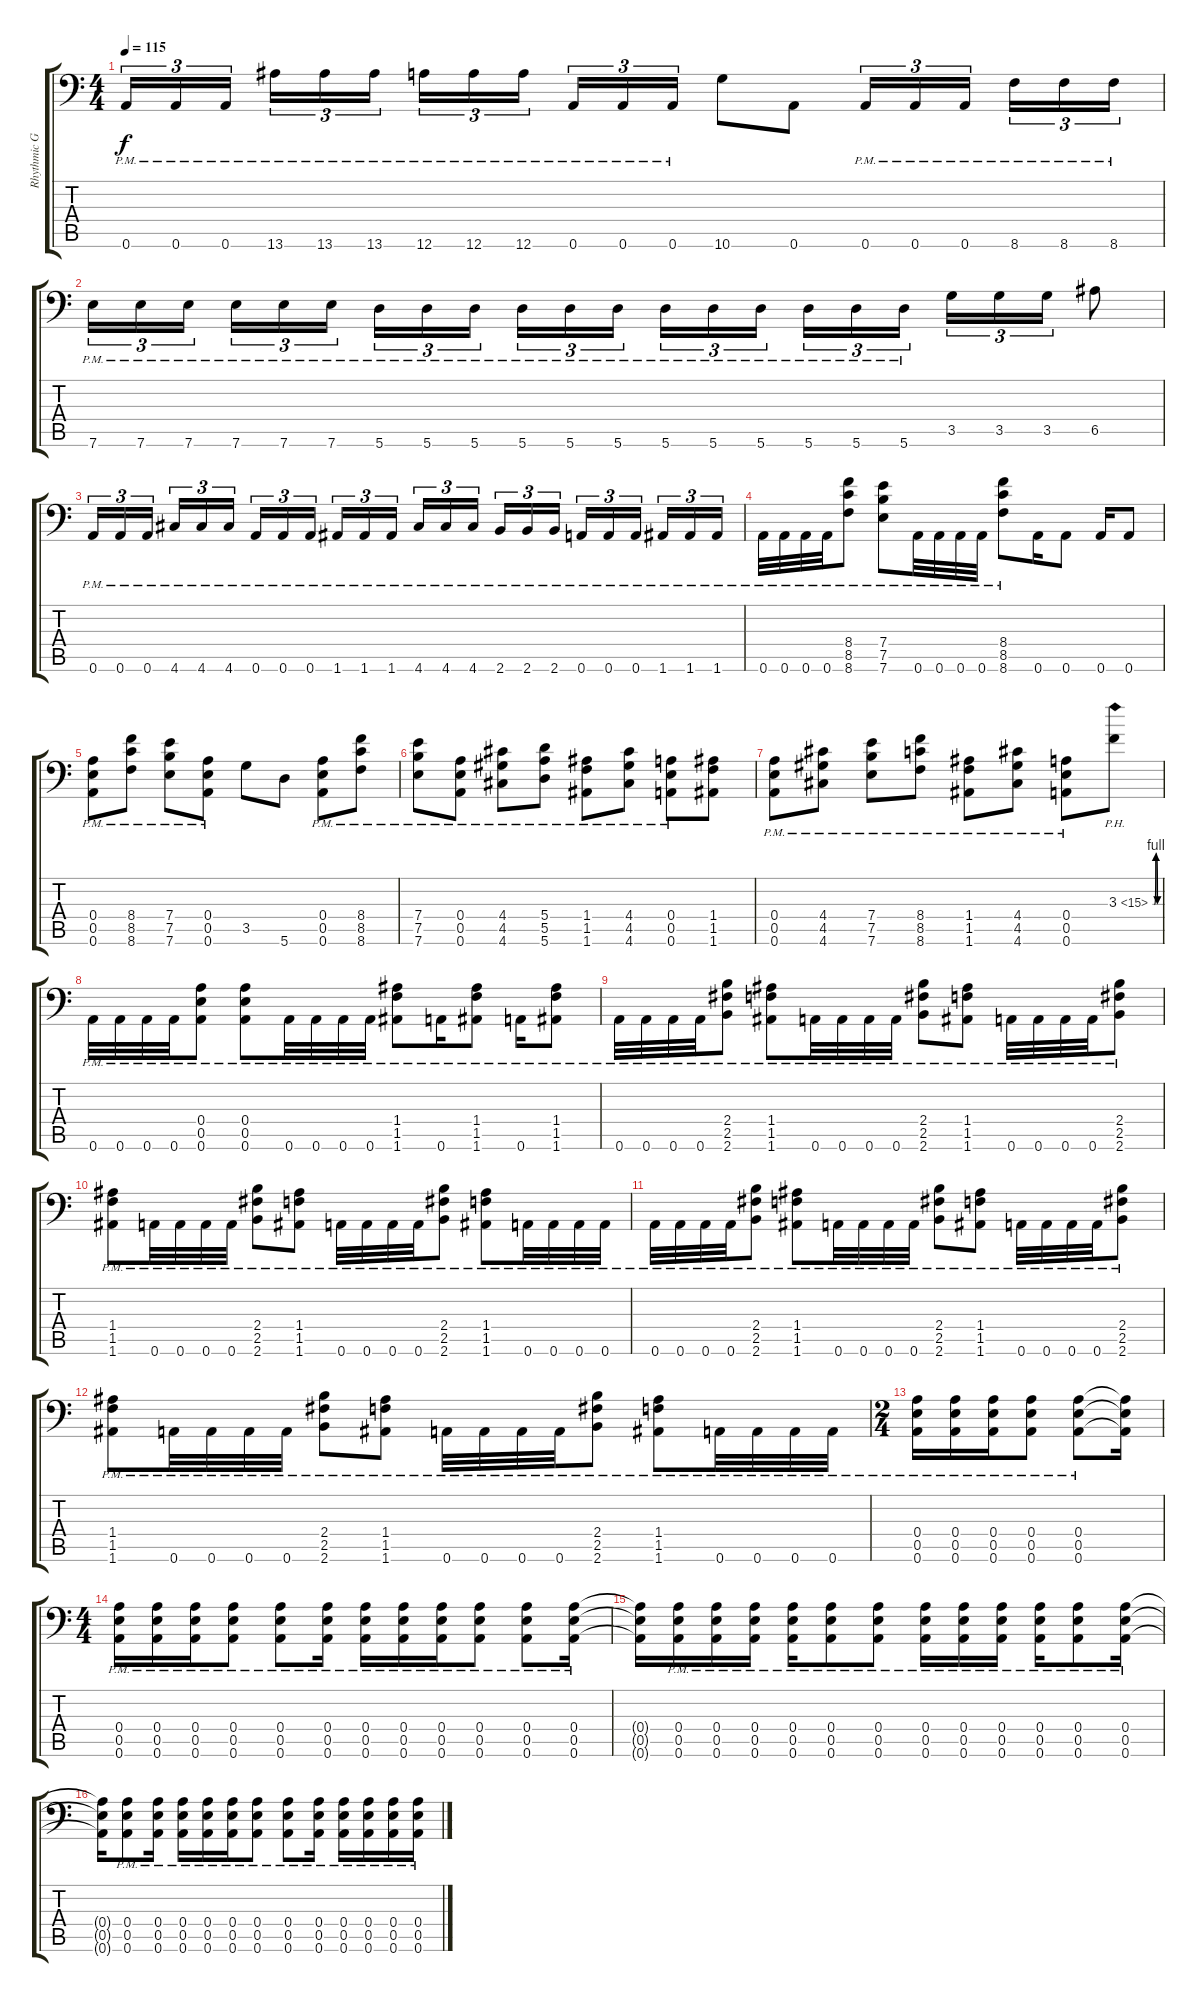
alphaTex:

\track ("Rhythmic Guitar" "Rhythmic G") {instrument distortionguitar}
\staff {score tabs}
\tuning (B3 Gb3 D3 A2 E2 A1) {hide}
\ts (4 4)
\tempo 115
\clef f4
\ks c
0.6{pm}.16{tu (3 2) dy f} 0.6{pm}.16{tu (3 2)} 0.6{pm}.16{tu (3 2) beam splitsecondary} 13.6{pm}.16{tu (3 2)} 13.6{pm}.16{tu (3 2)} 13.6{pm}.16{tu (3 2)} 12.6{pm}.16{tu (3 2)} 12.6{pm}.16{tu (3 2)} 12.6{pm}.16{tu (3 2) beam splitsecondary} 0.6{pm}.16{tu (3 2)} 0.6{pm}.16{tu (3 2)} 0.6{pm}.16{tu (3 2)} 10.6.8 0.6.8 0.6{pm}.16{tu (3 2)} 0.6{pm}.16{tu (3 2)} 0.6{pm}.16{tu (3 2) beam splitsecondary} 8.6{pm}.16{tu (3 2)} 8.6{pm}.16{tu (3 2)} 8.6{pm}.16{tu (3 2)} |
7.6{pm}.16{tu (3 2)} 7.6{pm}.16{tu (3 2)} 7.6{pm}.16{tu (3 2) beam splitsecondary} 7.6{pm}.16{tu (3 2)} 7.6{pm}.16{tu (3 2)} 7.6{pm}.16{tu (3 2)} 5.6{pm}.16{tu (3 2)} 5.6{pm}.16{tu (3 2)} 5.6{pm}.16{tu (3 2) beam splitsecondary} 5.6{pm}.16{tu (3 2)} 5.6{pm}.16{tu (3 2)} 5.6{pm}.16{tu (3 2)} 5.6{pm}.16{tu (3 2)} 5.6{pm}.16{tu (3 2)} 5.6{pm}.16{tu (3 2) beam splitsecondary} 5.6{pm}.16{tu (3 2)} 5.6{pm}.16{tu (3 2)} 5.6{pm}.16{tu (3 2)} 3.5.16{tu (3 2)} 3.5.16{tu (3 2)} 3.5.16{tu (3 2)} 6.5.8 |
0.6{pm}.16{tu (3 2)} 0.6{pm}.16{tu (3 2)} 0.6{pm}.16{tu (3 2) beam splitsecondary} 4.6{pm}.16{tu (3 2)} 4.6{pm}.16{tu (3 2)} 4.6{pm}.16{tu (3 2)} 0.6{pm}.16{tu (3 2)} 0.6{pm}.16{tu (3 2)} 0.6{pm}.16{tu (3 2) beam splitsecondary} 1.6{pm}.16{tu (3 2)} 1.6{pm}.16{tu (3 2)} 1.6{pm}.16{tu (3 2)} 4.6{pm}.16{tu (3 2)} 4.6{pm}.16{tu (3 2)} 4.6{pm}.16{tu (3 2) beam splitsecondary} 2.6{pm}.16{tu (3 2)} 2.6{pm}.16{tu (3 2)} 2.6{pm}.16{tu (3 2)} 0.6{pm}.16{tu (3 2)} 0.6{pm}.16{tu (3 2)} 0.6{pm}.16{tu (3 2) beam splitsecondary} 1.6{pm}.16{tu (3 2)} 1.6{pm}.16{tu (3 2)} 1.6{pm}.16{tu (3 2)} |
0.6{pm}.32 0.6{pm}.32 0.6{pm}.32 0.6{pm}.32 (8.4{pm} 8.5{pm} 8.6{pm}).8 (7.4{pm} 7.5{pm} 7.6{pm}).8 0.6{pm}.32 0.6{pm}.32 0.6{pm}.32 0.6{pm}.32 (8.4{pm} 8.5{pm} 8.6{pm}).8 0.6.16 0.6.8 0.6.16 0.6.8 |
(0.4{pm} 0.5{pm} 0.6{pm}).8 (8.4{pm} 8.5{pm} 8.6{pm}).8 (7.4{pm} 7.5{pm} 7.6{pm}).8 (0.4{pm} 0.5{pm} 0.6{pm}).8 3.5.8 5.6.8 (0.4{pm} 0.5{pm} 0.6{pm}).8 (8.4{pm} 8.5{pm} 8.6{pm}).8 |
(7.4{pm} 7.5{pm} 7.6{pm}).8 (0.4{pm} 0.5{pm} 0.6{pm}).8 (4.4{pm} 4.5{pm} 4.6{pm}).8 (5.4{pm} 5.5{pm} 5.6{pm}).8 (1.4{pm} 1.5{pm} 1.6{pm}).8 (4.4{pm} 4.5{pm} 4.6{pm}).8 (0.4{pm} 0.5{pm} 0.6{pm}).8 (1.4 1.5 1.6).8 |
(0.4{pm} 0.5{pm} 0.6{pm}).8 (4.4{pm} 4.5{pm} 4.6{pm}).8 (7.4{pm} 7.5{pm} 7.6{pm}).8 (8.4{pm} 8.5{pm} 8.6{pm}).8 (1.4{pm} 1.5{pm} 1.6{pm}).8 (4.4{pm} 4.5{pm} 4.6{pm}).8 (0.4{pm} 0.5{pm} 0.6{pm}).8 3.3{be (custom 0 0 15 0 30 4 45 0 60 0) ph 12}.8 |
0.6{pm}.32 0.6{pm}.32 0.6{pm}.32 0.6{pm}.32 (0.4{pm} 0.5{pm} 0.6{pm}).8 (0.4{pm} 0.5{pm} 0.6{pm}).8 0.6{pm}.32 0.6{pm}.32 0.6{pm}.32 0.6{pm}.32 (1.4{pm} 1.5{pm} 1.6{pm}).8 0.6{pm}.16 (1.4{pm} 1.5{pm} 1.6{pm}).8 0.6{pm}.16 (1.4{pm} 1.5{pm} 1.6{pm}).8 |
0.6{pm}.32 0.6{pm}.32 0.6{pm}.32 0.6{pm}.32 (2.4{pm} 2.5{pm} 2.6{pm}).8 (1.4{pm} 1.5{pm} 1.6{pm}).8 0.6{pm}.32 0.6{pm}.32 0.6{pm}.32 0.6{pm}.32 (2.4{pm} 2.5{pm} 2.6{pm}).8 (1.4{pm} 1.5{pm} 1.6{pm}).8 0.6{pm}.32 0.6{pm}.32 0.6{pm}.32 0.6{pm}.32 (2.4{pm} 2.5{pm} 2.6{pm}).8 |
(1.4{pm} 1.5{pm} 1.6{pm}).8 0.6{pm}.32 0.6{pm}.32 0.6{pm}.32 0.6{pm}.32 (2.4{pm} 2.5{pm} 2.6{pm}).8 (1.4{pm} 1.5{pm} 1.6{pm}).8 0.6{pm}.32 0.6{pm}.32 0.6{pm}.32 0.6{pm}.32 (2.4{pm} 2.5{pm} 2.6{pm}).8 (1.4{pm} 1.5{pm} 1.6{pm}).8 0.6{pm}.32 0.6{pm}.32 0.6{pm}.32 0.6{pm}.32 |
0.6{pm}.32 0.6{pm}.32 0.6{pm}.32 0.6{pm}.32 (2.4{pm} 2.5{pm} 2.6{pm}).8 (1.4{pm} 1.5{pm} 1.6{pm}).8 0.6{pm}.32 0.6{pm}.32 0.6{pm}.32 0.6{pm}.32 (2.4{pm} 2.5{pm} 2.6{pm}).8 (1.4{pm} 1.5{pm} 1.6{pm}).8 0.6{pm}.32 0.6{pm}.32 0.6{pm}.32 0.6{pm}.32 (2.4{pm} 2.5{pm} 2.6{pm}).8 |
(1.4{pm} 1.5{pm} 1.6{pm}).8 0.6{pm}.32 0.6{pm}.32 0.6{pm}.32 0.6{pm}.32 (2.4{pm} 2.5{pm} 2.6{pm}).8 (1.4{pm} 1.5{pm} 1.6{pm}).8 0.6{pm}.32 0.6{pm}.32 0.6{pm}.32 0.6{pm}.32 (2.4{pm} 2.5{pm} 2.6{pm}).8 (1.4{pm} 1.5{pm} 1.6{pm}).8 0.6{pm}.32 0.6{pm}.32 0.6{pm}.32 0.6{pm}.32 |
\ts (2 4)
(0.4{pm} 0.5{pm} 0.6{pm}).16 (0.4{pm} 0.5{pm} 0.6{pm}).16 (0.4{pm} 0.5{pm} 0.6{pm}).16 (0.4{pm} 0.5{pm} 0.6{pm}).8 (0.4{pm} 0.5{pm} 0.6{pm}).8 (0.4{t} 0.5{t} 0.6{t}).16 |
\ts (4 4)
(0.4{pm} 0.5{pm} 0.6{pm}).16 (0.4{pm} 0.5{pm} 0.6{pm}).16 (0.4{pm} 0.5{pm} 0.6{pm}).16 (0.4{pm} 0.5{pm} 0.6{pm}).8 (0.4{pm} 0.5{pm} 0.6{pm}).8 (0.4{pm} 0.5{pm} 0.6{pm}).16 (0.4{pm} 0.5{pm} 0.6{pm}).16 (0.4{pm} 0.5{pm} 0.6{pm}).16 (0.4{pm} 0.5{pm} 0.6{pm}).16 (0.4{pm} 0.5{pm} 0.6{pm}).8 (0.4{pm} 0.5{pm} 0.6{pm}).8 (0.4{pm} 0.5{pm} 0.6{pm}).16 |
(0.4{t} 0.5{t} 0.6{t}).16 (0.4{pm} 0.5{pm} 0.6{pm}).16 (0.4{pm} 0.5{pm} 0.6{pm}).16 (0.4{pm} 0.5{pm} 0.6{pm}).16 (0.4{pm} 0.5{pm} 0.6{pm}).16 (0.4{pm} 0.5{pm} 0.6{pm}).8 (0.4{pm} 0.5{pm} 0.6{pm}).8 (0.4{pm} 0.5{pm} 0.6{pm}).16 (0.4{pm} 0.5{pm} 0.6{pm}).16 (0.4{pm} 0.5{pm} 0.6{pm}).16 (0.4{pm} 0.5{pm} 0.6{pm}).16 (0.4{pm} 0.5{pm} 0.6{pm}).8 (0.4{pm} 0.5{pm} 0.6{pm}).16 |
(0.4{t} 0.5{t} 0.6{t}).16 (0.4{pm} 0.5{pm} 0.6{pm}).8 (0.4{pm} 0.5{pm} 0.6{pm}).16 (0.4{pm} 0.5{pm} 0.6{pm}).16 (0.4{pm} 0.5{pm} 0.6{pm}).16 (0.4{pm} 0.5{pm} 0.6{pm}).16 (0.4{pm} 0.5{pm} 0.6{pm}).8 (0.4{pm} 0.5{pm} 0.6{pm}).8 (0.4{pm} 0.5{pm} 0.6{pm}).16 (0.4{pm} 0.5{pm} 0.6{pm}).16 (0.4{pm} 0.5{pm} 0.6{pm}).16 (0.4{pm} 0.5{pm} 0.6{pm}).16 (0.4{pm} 0.5{pm} 0.6{pm}).16
